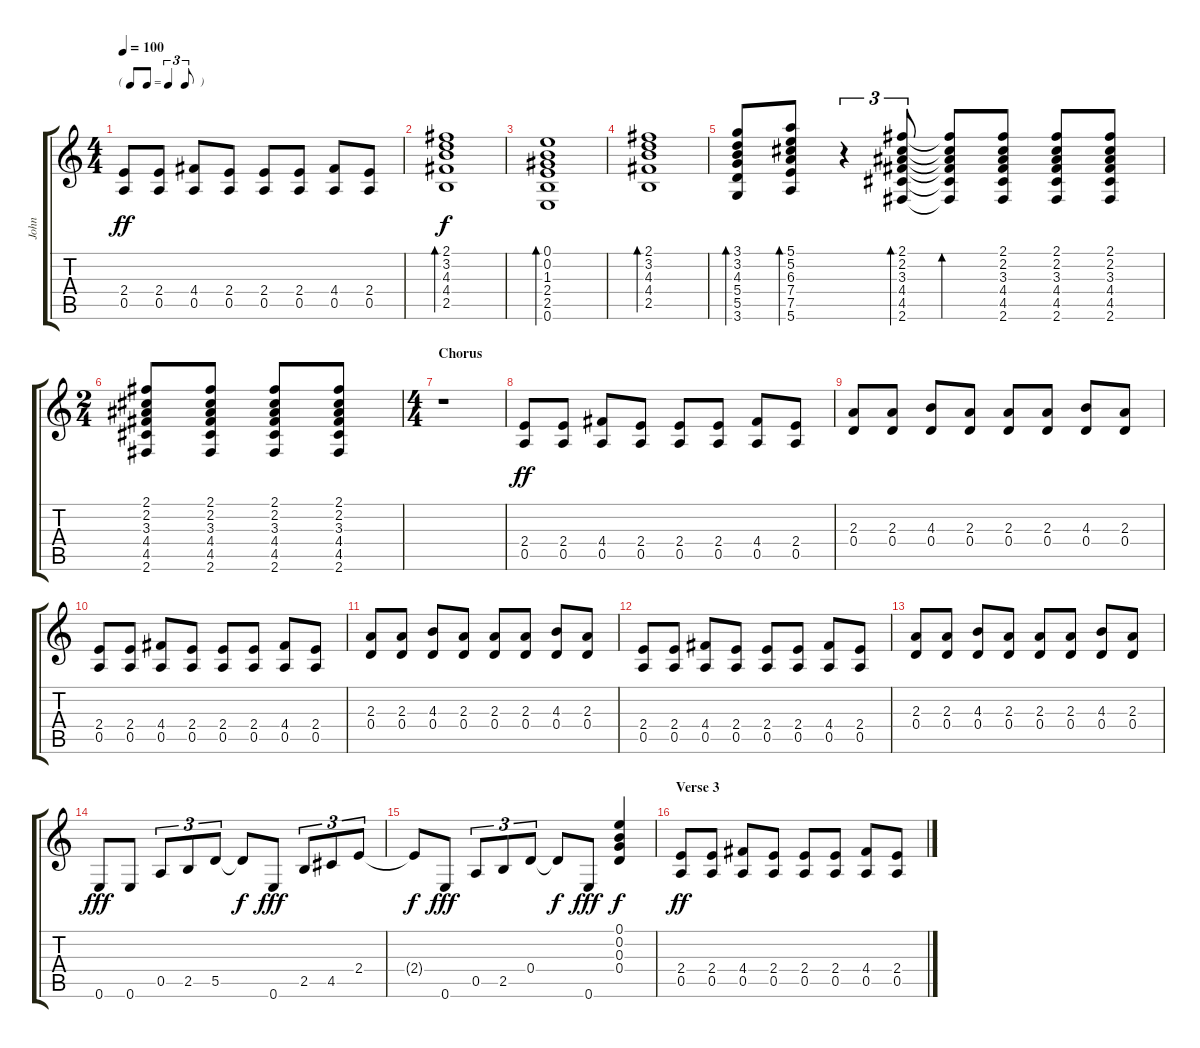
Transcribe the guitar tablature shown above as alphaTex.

\track ("John" "John") {instrument acousticguitarnylon}
\staff {score tabs}
\tuning (E4 B3 G3 D3 A2 E2) {hide}
\ts (4 4)
\tf triplet8th
\tempo 100
\clef g2
\ks c
(2.4 0.5).8{dy ff} (2.4 0.5).8 (4.4 0.5).8 (2.4 0.5).8 (2.4 0.5).8 (2.4 0.5).8 (4.4 0.5).8 (2.4 0.5).8 |
(2.1 3.2 4.3 4.4 2.5).1{bd 60 dy f volume 13} |
(0.1 0.2 1.3 2.4 2.5 0.6).1{bd 60} |
(2.1 3.2 4.3 4.4 2.5).1{bd 60} |
(3.1 3.2 4.3 5.4 5.5 3.6).8{bd 60} (5.1 5.2 6.3 7.4 7.5 5.6).8{bd 60} r.4{tu (3 2)} (2.1 2.2 3.3 4.4 4.5 2.6).8{tu (3 2) bd 60} (2.1{t} 2.2{t} 3.3{t} 4.4{t} 4.5{t} 2.6{t}).8{bd 60} (2.1 2.2 3.3 4.4 4.5 2.6).8{volume 12} (2.1 2.2 3.3 4.4 4.5 2.6).8 (2.1 2.2 3.3 4.4 4.5 2.6).8 |
\ts (2 4)
(2.1 2.2 3.3 4.4 4.5 2.6).8 (2.1 2.2 3.3 4.4 4.5 2.6).8 (2.1 2.2 3.3 4.4 4.5 2.6).8 (2.1 2.2 3.3 4.4 4.5 2.6).8 |
\ts (4 4)
\section ("" "Chorus")
r.1 |
(2.4 0.5).8{dy ff} (2.4 0.5).8 (4.4 0.5).8 (2.4 0.5).8 (2.4 0.5).8 (2.4 0.5).8 (4.4 0.5).8 (2.4 0.5).8 |
(2.3 0.4).8 (2.3 0.4).8 (4.3 0.4).8 (2.3 0.4).8 (2.3 0.4).8 (2.3 0.4).8 (4.3 0.4).8 (2.3 0.4).8 |
(2.4 0.5).8 (2.4 0.5).8 (4.4 0.5).8 (2.4 0.5).8 (2.4 0.5).8 (2.4 0.5).8 (4.4 0.5).8 (2.4 0.5).8 |
(2.3 0.4).8 (2.3 0.4).8 (4.3 0.4).8 (2.3 0.4).8 (2.3 0.4).8 (2.3 0.4).8 (4.3 0.4).8 (2.3 0.4).8 |
(2.4 0.5).8 (2.4 0.5).8 (4.4 0.5).8 (2.4 0.5).8 (2.4 0.5).8 (2.4 0.5).8 (4.4 0.5).8 (2.4 0.5).8 |
(2.3 0.4).8 (2.3 0.4).8 (4.3 0.4).8 (2.3 0.4).8 (2.3 0.4).8 (2.3 0.4).8 (4.3 0.4).8 (2.3 0.4).8 |
0.6.8{dy fff} 0.6.8 0.5.8{tu (3 2)} 2.5.8{tu (3 2)} 5.5.8{tu (3 2)} 5.5{t}.8{dy f} 0.6.8{dy fff} 2.5.8{tu (3 2)} 4.5.8{tu (3 2)} 2.4.8{tu (3 2)} |
2.4{t}.8{dy f} 0.6.8{dy fff} 0.5.8{tu (3 2)} 2.5.8{tu (3 2)} 0.4.8{tu (3 2)} 0.4{t}.8{dy f} 0.6.8{dy fff} (0.1 0.2 0.3 0.4).4{dy f volume 11} |
\section ("" "Verse 3")
(2.4 0.5).8{dy ff} (2.4 0.5).8 (4.4 0.5).8 (2.4 0.5).8 (2.4 0.5).8 (2.4 0.5).8 (4.4 0.5).8 (2.4 0.5).8
